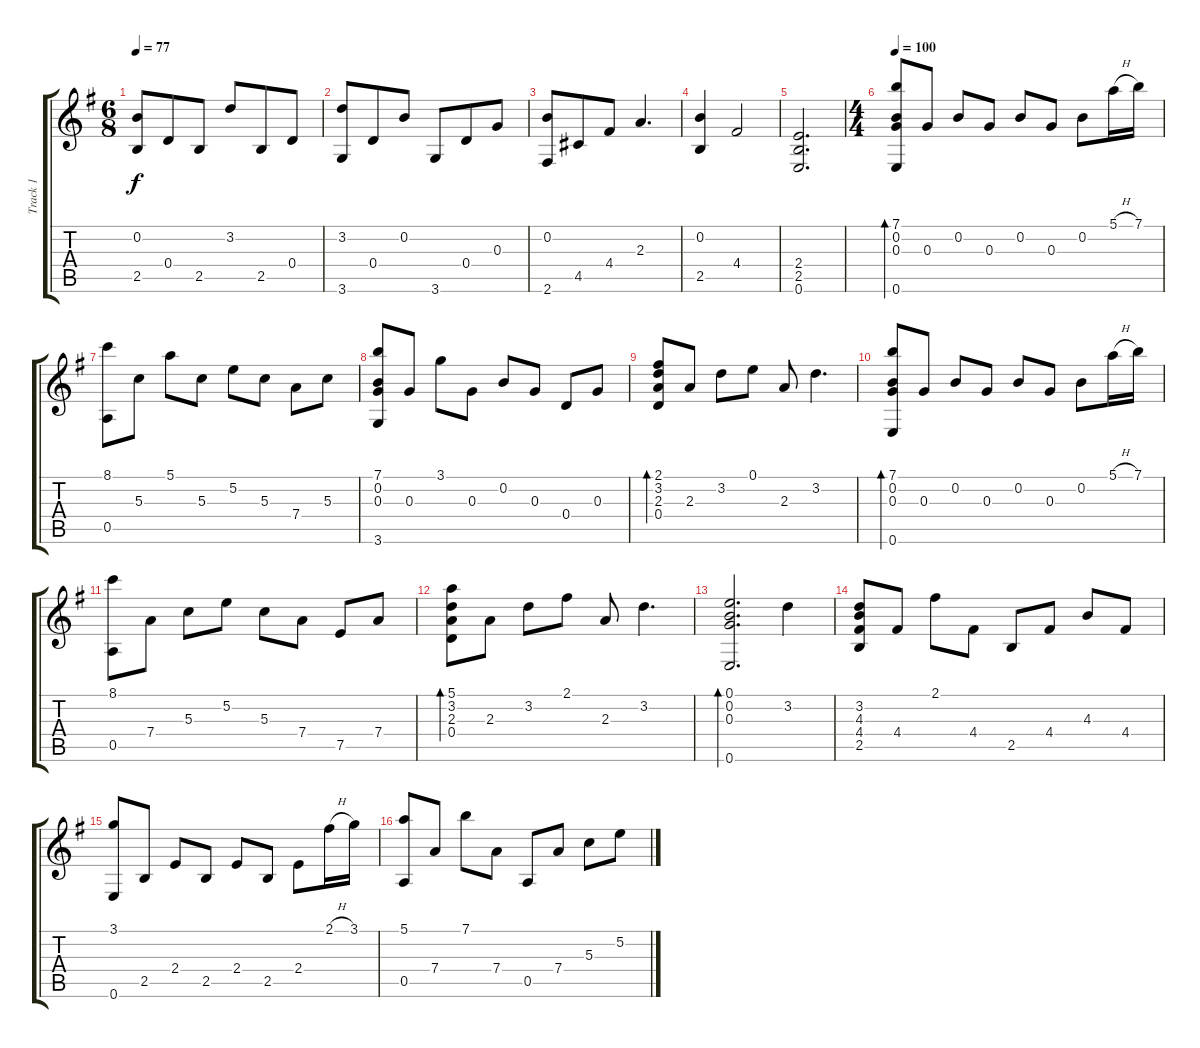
\track ("Track 1" "Track 1") {instrument acousticguitarnylon}
\staff {score tabs}
\tuning (E4 B3 G3 D3 A2 E2) {hide}
\ts (6 8)
\tempo 77
\clef g2
\ks eminor
(0.2 2.5).8{dy f} 0.4.8 2.5.8 3.2.8 2.5.8 0.4.8 |
(3.2 3.6).8 0.4.8 0.2.8 3.6.8 0.4.8 0.3.8 |
(0.2 2.6).8 4.5.8 4.4.8 2.3.4{d} |
(0.2 2.5).4 4.4.2 |
(2.4 2.5 0.6).2{d} |
\ts (4 4)
\tempo 100
(7.1 0.2 0.3 0.6).8{bd 60} 0.3.8 0.2.8 0.3.8 0.2.8 0.3.8 0.2.8 5.1{h}.16 7.1.16 |
(8.1 0.5).8 5.3.8 5.1.8 5.3.8 5.2.8 5.3.8 7.4.8 5.3.8 |
(7.1 0.2 0.3 3.6).8 0.3.8 3.1.8 0.3.8 0.2.8 0.3.8 0.4.8 0.3.8 |
(2.1 3.2 2.3 0.4).8{bd 60} 2.3.8 3.2.8 0.1.8 2.3.8 3.2.4{d} |
(7.1 0.2 0.3 0.6).8{bd 60} 0.3.8 0.2.8 0.3.8 0.2.8 0.3.8 0.2.8 5.1{h}.16 7.1.16 |
(8.1 0.5).8 7.4.8 5.3.8 5.2.8 5.3.8 7.4.8 7.5.8 7.4.8 |
(5.1 3.2 2.3 0.4).8{bd 60} 2.3.8 3.2.8 2.1.8 2.3.8 3.2.4{d} |
(0.1 0.2 0.3 0.6).2{d bd 60} 3.2.4 |
(3.2 4.3 4.4 2.5).8 4.4.8 2.1.8 4.4.8 2.5.8 4.4.8 4.3.8 4.4.8 |
(3.1 0.6).8 2.5.8 2.4.8 2.5.8 2.4.8 2.5.8 2.4.8 2.1{h}.16 3.1.16 |
(5.1 0.5).8 7.4.8 7.1.8 7.4.8 0.5.8 7.4.8 5.3.8 5.2.8
